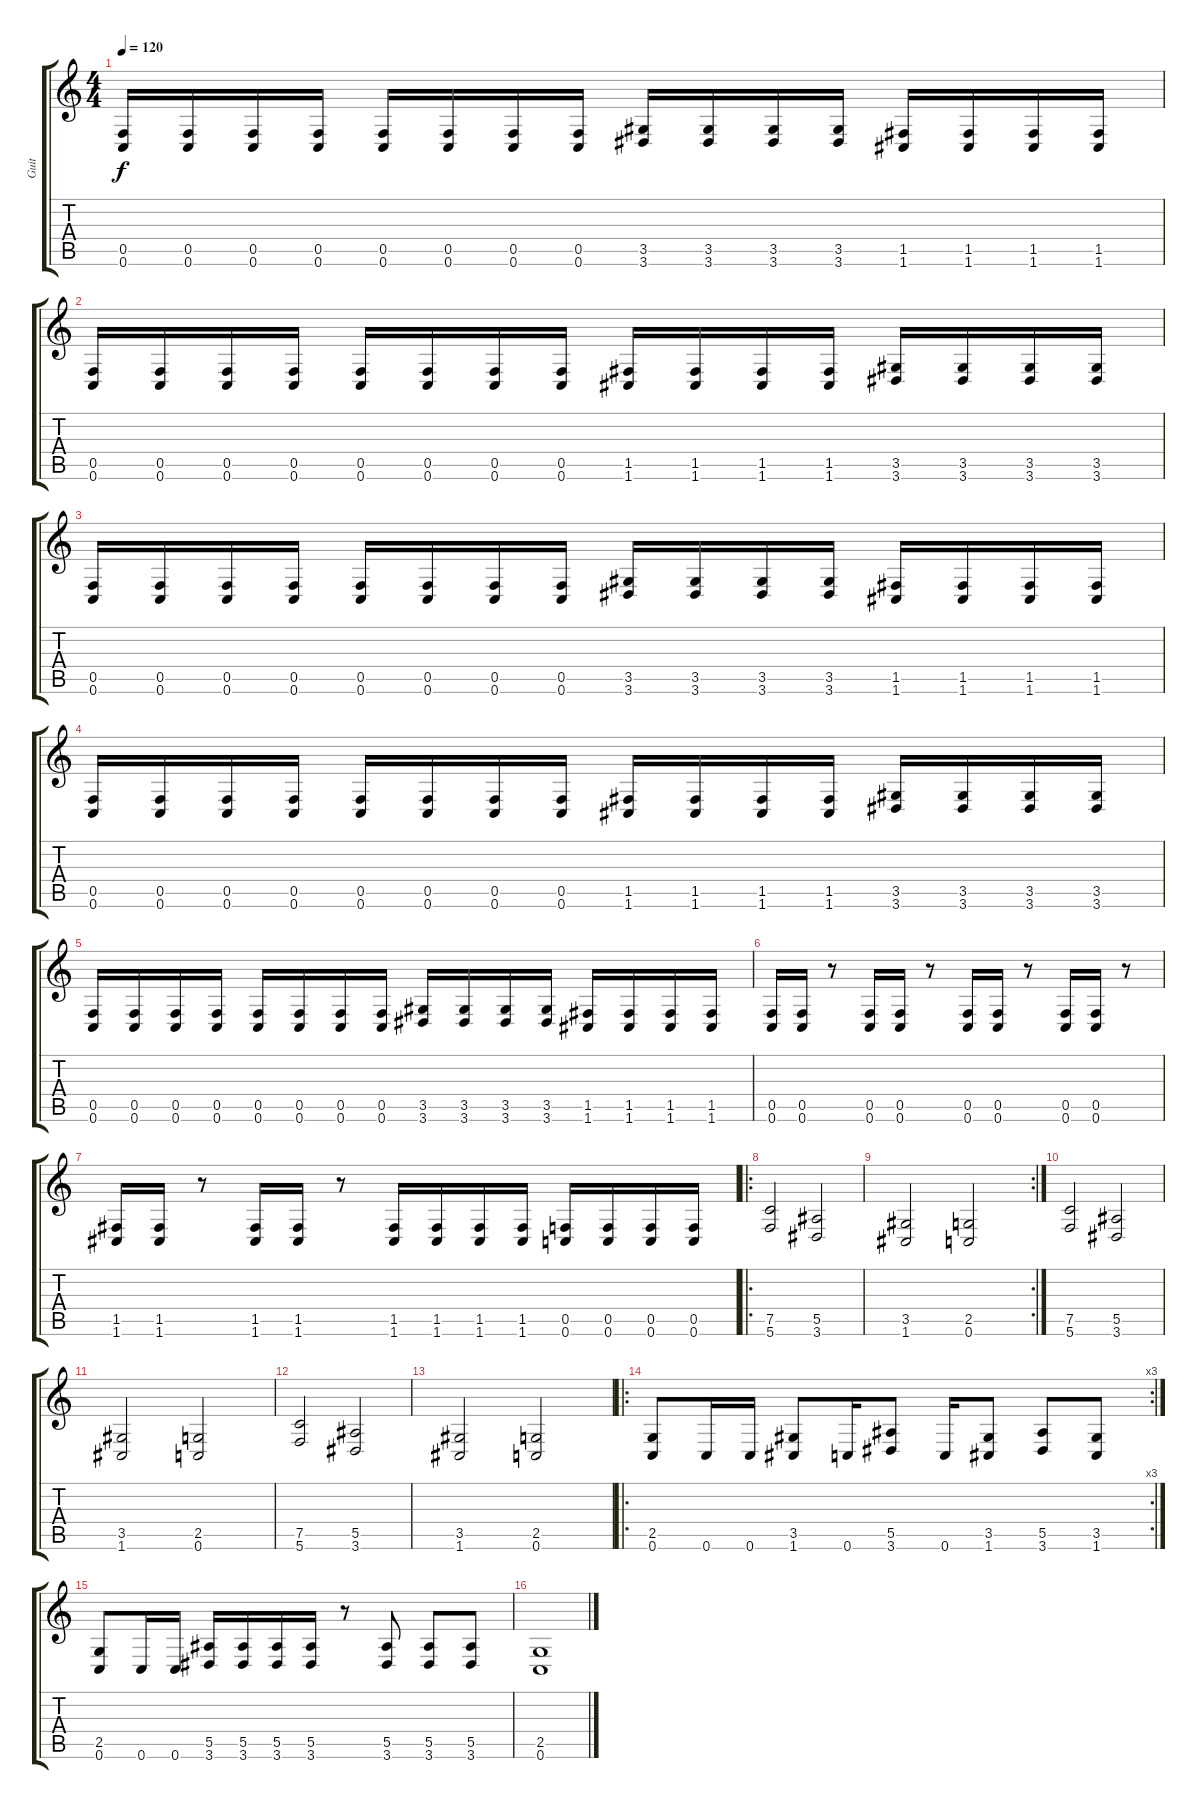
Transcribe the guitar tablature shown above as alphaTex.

\track ("Guit" "Guit") {instrument distortionguitar}
\staff {score tabs}
\tuning (C4 G3 Eb3 Bb2 F2 C2) {hide}
\ts (4 4)
\tempo 120
\clef g2
\ks c
(0.5 0.6).16{dy f} (0.5 0.6).16 (0.5 0.6).16 (0.5 0.6).16 (0.5 0.6).16 (0.5 0.6).16 (0.5 0.6).16 (0.5 0.6).16 (3.5 3.6).16 (3.5 3.6).16 (3.5 3.6).16 (3.5 3.6).16 (1.5 1.6).16 (1.5 1.6).16 (1.5 1.6).16 (1.5 1.6).16 |
(0.5 0.6).16 (0.5 0.6).16 (0.5 0.6).16 (0.5 0.6).16 (0.5 0.6).16 (0.5 0.6).16 (0.5 0.6).16 (0.5 0.6).16 (1.5 1.6).16 (1.5 1.6).16 (1.5 1.6).16 (1.5 1.6).16 (3.5 3.6).16 (3.5 3.6).16 (3.5 3.6).16 (3.5 3.6).16 |
(0.5 0.6).16 (0.5 0.6).16 (0.5 0.6).16 (0.5 0.6).16 (0.5 0.6).16 (0.5 0.6).16 (0.5 0.6).16 (0.5 0.6).16 (3.5 3.6).16 (3.5 3.6).16 (3.5 3.6).16 (3.5 3.6).16 (1.5 1.6).16 (1.5 1.6).16 (1.5 1.6).16 (1.5 1.6).16 |
(0.5 0.6).16 (0.5 0.6).16 (0.5 0.6).16 (0.5 0.6).16 (0.5 0.6).16 (0.5 0.6).16 (0.5 0.6).16 (0.5 0.6).16 (1.5 1.6).16 (1.5 1.6).16 (1.5 1.6).16 (1.5 1.6).16 (3.5 3.6).16 (3.5 3.6).16 (3.5 3.6).16 (3.5 3.6).16 |
(0.5 0.6).16 (0.5 0.6).16 (0.5 0.6).16 (0.5 0.6).16 (0.5 0.6).16 (0.5 0.6).16 (0.5 0.6).16 (0.5 0.6).16 (3.5 3.6).16 (3.5 3.6).16 (3.5 3.6).16 (3.5 3.6).16 (1.5 1.6).16 (1.5 1.6).16 (1.5 1.6).16 (1.5 1.6).16 |
(0.5 0.6).16 (0.5 0.6).16 r.8 (0.5 0.6).16 (0.5 0.6).16 r.8 (0.5 0.6).16 (0.5 0.6).16 r.8 (0.5 0.6).16 (0.5 0.6).16 r.8 |
(1.5 1.6).16 (1.5 1.6).16 r.8 (1.5 1.6).16 (1.5 1.6).16 r.8 (1.5 1.6).16 (1.5 1.6).16 (1.5 1.6).16 (1.5 1.6).16 (0.5 0.6).16 (0.5 0.6).16 (0.5 0.6).16 (0.5 0.6).16 |
\ro
(7.5 5.6).2 (5.5 3.6).2 |
\rc 2
(3.5 1.6).2 (2.5 0.6).2 |
(7.5 5.6).2 (5.5 3.6).2 |
(3.5 1.6).2 (2.5 0.6).2 |
(7.5 5.6).2 (5.5 3.6).2 |
(3.5 1.6).2 (2.5 0.6).2 |
\ro
\rc 3
(2.5 0.6).8 0.6.16 0.6.16 (3.5 1.6).8 0.6.16 (5.5 3.6).8 0.6.16 (3.5 1.6).8 (5.5 3.6).8 (3.5 1.6).8 |
(2.5 0.6).8 0.6.16 0.6.16 (5.5 3.6).16 (5.5 3.6).16 (5.5 3.6).16 (5.5 3.6).16 r.8 (5.5 3.6).8 (5.5 3.6).8 (5.5 3.6).8 |
(2.5 0.6).1
